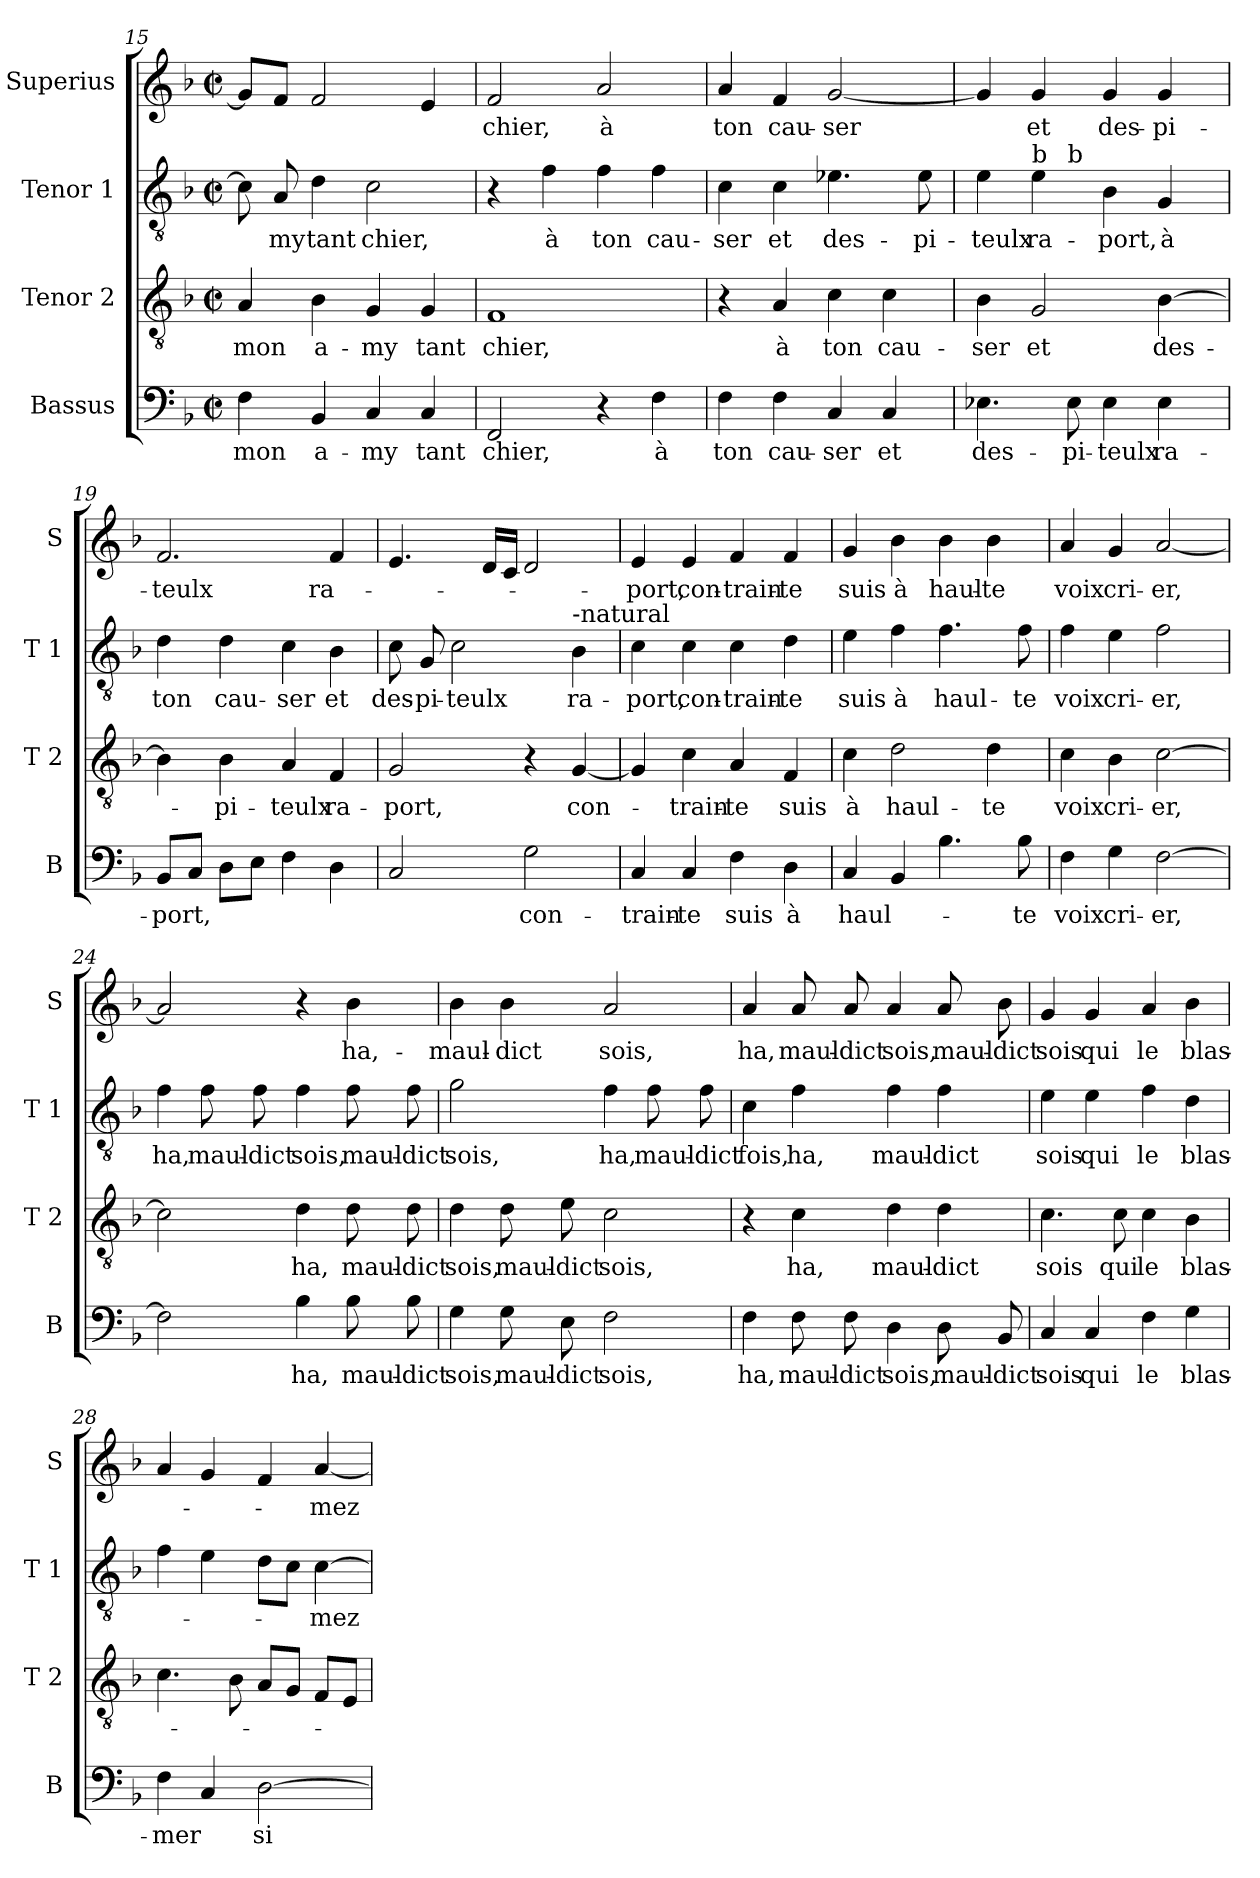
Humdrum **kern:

**kern	**text	**kern	**text	**kern	**text	**kern	**text
*part4	*part4	*part3	*part3	*part2	*part2	*part1	*part1
*staff4	*staff4	*staff3	*staff3	*staff2	*staff2	*staff1	*staff1
*I"Bassus	*	*I"Tenor 2	*	*I"Tenor 1	*	*I"Superius	*
*I'B	*	*I'T 2	*	*I'T 1	*	*I'S	*
*clefF4	*	*clefGv2	*	*clefGv2	*	*clefG2	*
*k[b-]	*	*k[b-]	*	*k[b-]	*	*k[b-]	*
*F:	*	*F:	*	*F:	*	*F:	*
*M2/2	*	*M2/2	*	*M2/2	*	*M2/2	*
*met(c|)	*	*met(c|)	*	*met(c|)	*	*met(c|)	*
=15	=15	=15	=15	=15	=15	=15	=15
4F\	mon	4A/	mon	8c\]	.	8g/L]	.
.	.	.	.	8A/	-my	8f/J	.
4BB-/	a-	4B-\	a-	4d\	tant	2f/	.
4C/	-my	4G/	-my	2c\	chier,	.	.
4C/	tant	4G/	tant	.	.	4e/	.
!!LO:PB:g=z
=16	=16	=16	=16	=16	=16	=16	=16
2FF/	chier,	1F	chier,	4r	.	2f/	chier,
.	.	.	.	4f\	à	.	.
4r	.	.	.	4f\	ton	2a/	à
4F\	à	.	.	4f\	cau-	.	.
=17	=17	=17	=17	=17	=17	=17	=17
4F\	ton	4r	.	4c\	-ser	4a/	ton
4F\	cau-	4A/	à	4c\	et	4f/	cau-
4C/	-ser	4c\	ton	4.e-X\	des-	[2g/	-ser
4C/	et	4c\	cau-	.	.	.	.
.	.	.	.	8e-\	-pi-	.	.
=18	=18	=18	=18	=18	=18	=18	=18
*	*	*	*	*^	*	*	*
4.E-X\	des-	4B-\	-ser	4e\	4.ryy	-teulx	4g/]	.
!	!	!	!	!LO:TX:a:t=b	!	!	!	!
.	.	2G/	et	4e\	.	ra-	4g/	et
!	!	!	!	!	!LO:TX:a:t=b	!	!	!
8E-\	-pi-	.	.	.	2ryy	.	.	.
4E-\	-teulx	.	.	4B-\	.	-port,	4g/	des-
4E-\	ra-	[4B-\	des-	4G/	.	à	4g/	-pi-
.	.	.	.	.	8ryy	.	.	.
*	*	*	*	*v	*v	*	*	*
=19	=19	=19	=19	=19	=19	=19	=19
8BB-/L	-port,	4B-\]	.	4d\	ton	2.f/	-teulx
8C/J	.	.	.	.	.	.	.
8D\L	.	4B-\	-pi-	4d\	cau-	.	.
8E\J	.	.	.	.	.	.	.
4F\	.	4A/	-teulx	4c\	-ser	.	.
4D\	.	4F/	ra-	4B-\	et	4f/	ra-
=20	=20	=20	=20	=20	=20	=20	=20
2C/	.	2G/	-port,	8c\	des-	4.e/	.
.	.	.	.	8G/	-pi-	.	.
.	.	.	.	2c\	-teulx	.	.
.	.	.	.	.	.	16d/LL	.
.	.	.	.	.	.	16c/JJ	.
2G\	con-	4r	.	.	.	2d/	.
!	!	!	!	!LO:TX:a:t=-natural	!	!	!
.	.	[4G/	con-	4B-\	ra-	.	.
!!LO:LB:g=z
=21	=21	=21	=21	=21	=21	=21	=21
4C/	-train-	4G/]	.	4c\	-port,	4e/	-port,
4C/	-te	4c\	-train-	4c\	con-	4e/	con-
4F\	suis	4A/	-te	4c\	-train-	4f/	-train-
4D\	à	4F/	suis	4d\	-te	4f/	-te
=22	=22	=22	=22	=22	=22	=22	=22
4C/	haul-	4c\	à	4e\	suis	4g/	suis
4BB-/	.	2d\	haul-	4f\	à	4b-\	à
4.B-\	.	.	.	4.f\	haul-	4b-\	haul-
.	.	4d\	-te	.	.	4b-\	-te
8B-\	-te	.	.	8f\	-te	.	.
=23	=23	=23	=23	=23	=23	=23	=23
4F\	voix	4c\	voix	4f\	voix	4a/	voix
4G\	cri-	4B-\	cri-	4e\	cri-	4g/	cri-
[2F\	-er,	[2c\	-er,	2f\	-er,	[2a/	-er,
=24	=24	=24	=24	=24	=24	=24	=24
2F\]	.	2c\]	.	4f\	ha,	2a/]	.
.	.	.	.	8f\	maul-	.	.
.	.	.	.	8f\	-dict	.	.
4B-\	ha,	4d\	ha,	4f\	sois,	4r	.
8B-\	maul-	8d\	maul-	8f\	maul-	4b-\	ha,-
8B-\	-dict	8d\	-dict	8f\	-dict	.	.
=25	=25	=25	=25	=25	=25	=25	=25
4G\	sois,	4d\	sois,	2g\	sois,	4b-\	-maul-
8G\	maul-	8d\	maul-	.	.	4b-\	-dict
8E\	-dict	8e\	-dict	.	.	.	.
2F\	sois,	2c\	sois,	4f\	ha,	2a/	sois,
.	.	.	.	8f\	maul-	.	.
.	.	.	.	8f\	-dict	.	.
!!LO:LB:g=z
=26	=26	=26	=26	=26	=26	=26	=26
4F\	ha,	4r	.	4c\	fois,	4a/	ha,
8F\	maul-	4c\	ha,	4f\	ha,	8a/	maul-
8F\	-dict	.	.	.	.	8a/	-dict
4D\	sois,	4d\	maul-	4f\	maul-	4a/	sois,
8D\	maul-	4d\	-dict	4f\	-dict	8a/	maul-
8BB-/	-dict	.	.	.	.	8b-\	-dict
=27	=27	=27	=27	=27	=27	=27	=27
4C/	sois	4.c\	sois	4e\	sois	4g/	sois
4C/	qui	.	.	4e\	qui	4g/	qui
.	.	8c\	qui	.	.	.	.
4F\	le	4c\	le	4f\	le	4a/	le
4G\	blas-	4B-\	blas-	4d\	blas-	4b-\	blas-
=28	=28	=28	=28	=28	=28	=28	=28
4F\	-mer	4.c\	.	4f\	.	4a/	.
4C/	.	.	.	4e\	.	4g/	.
.	.	8B-\	.	.	.	.	.
[2D\	si	8A/L	.	8d\L	.	4f/	.
.	.	8G/J	.	8c\J	.	.	.
.	.	8F/L	.	[4c\	-mez	[4a/	-mez
.	.	8E/J	.	.	.	.	.
=	=	=	=	=	=	=	=
*-	*-	*-	*-	*-	*-	*-	*-
